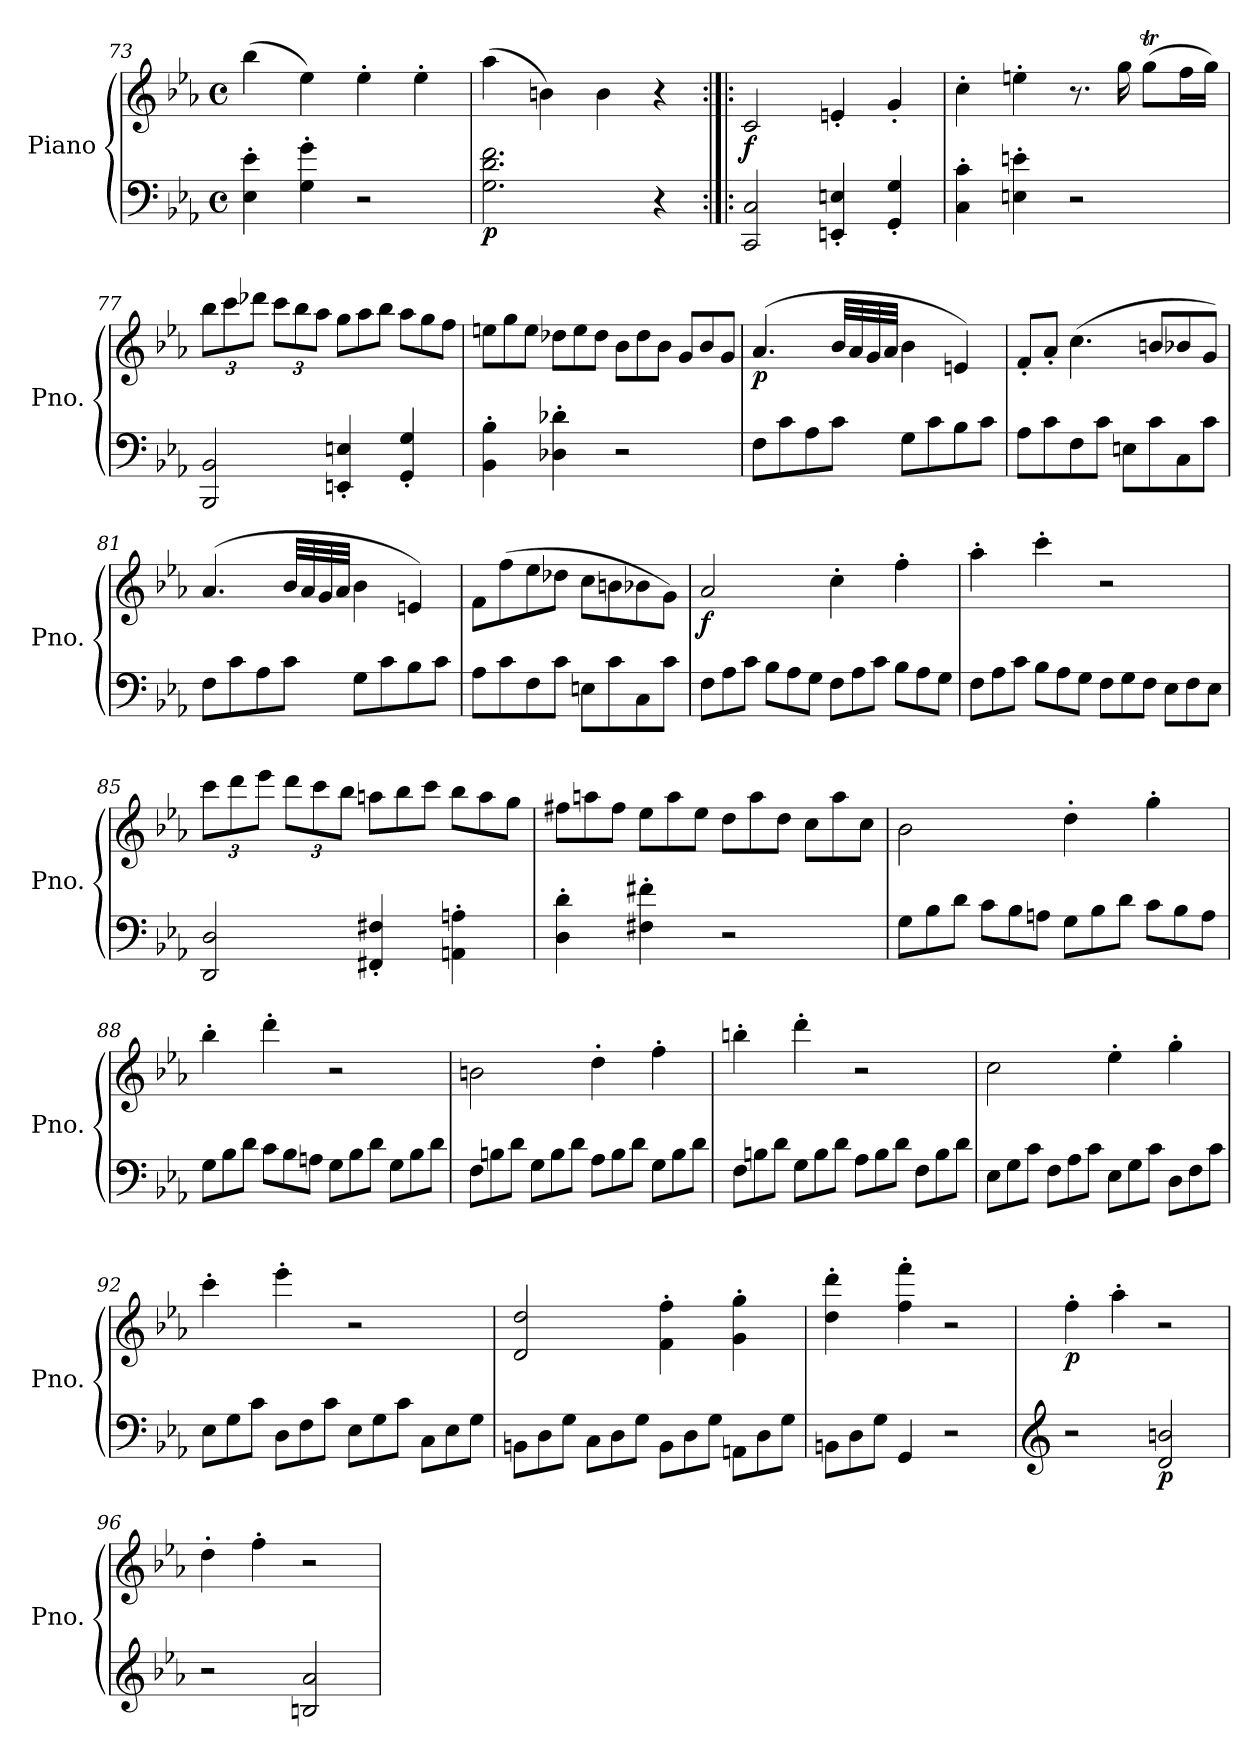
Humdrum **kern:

**kern	**kern	**dynam
*part1	*part1	*part1
*staff2	*staff1	*staff1/2
*I"Piano	*	*
*I'Pno.	*	*
*clefF4	*clefG2	*
*k[b-e-a-]	*k[b-e-a-]	*
*M4/4	*M4/4	*
*met(c)	*met(c)	*
=73	=73	=73
4E-\' 4e-\'	(>4bb-\	.
4G\' 4g\'	4ee-\)	.
2r	4ee-'\	.
.	4ee-'\	.
=74	=74	=74
!	!	!LO:DY:b=2
2.G\ 2.d\ 2.f\	(>4aa-\	p
.	4bn\)	.
.	4b\	.
4r	4r	.
=75:|!|:	=75:|!|:	=75:|!|:
!	!	!LO:DY:b
2CC/ 2C/	2c/	f
4EEn/' 4En/'	4en'/	.
4GG/' 4G/'	4g'/	.
=76	=76	=76
4C\' 4c\'	4cc'\	.
4En\' 4en\'	4een'\	.
2r	8.r	.
.	16gg\	.
.	(>8ggt\L	.
.	16ff\L	.
.	16gg\JJ)	.
!!LO:LB:g=z
=77	=77	=77
*	*Xbrackettup	*
2BBB-/ 2BB-/	12bb-\L	.
.	12ccc\	.
.	12ddd-X\J	.
.	12ccc\L	.
.	12bb-\	.
.	12aa-\J	.
*	*Xtuplet	*
4EEn/' 4En/'	12gg\L	.
.	12aa-\	.
.	12bb-\J	.
4GG/' 4G/'	12aa-\L	.
.	12gg\	.
.	12ff\J	.
=78	=78	=78
4BB-\' 4B-\'	12een\L	.
.	12gg\	.
.	12ee\J	.
4D-X\' 4d-X\'	12dd-X\L	.
.	12ee\	.
.	12dd-\J	.
2r	12b-\L	.
.	12dd-\	.
.	12b-\J	.
.	12g/L	.
.	12b-/	.
.	12g/J	.
=79	=79	=79
!	!	!LO:DY:b
8F\L	(<4.a-/	p
8c\	.	.
8A-\	.	.
8c\J	32b-/LLL	.
.	32a-/	.
.	32g/	.
.	32a-/JJJ	.
8G\L	4b-\	.
8c\	.	.
8B-\	4en/)	.
8c\J	.	.
=80	=80	=80
8A-\L	8f'/L	.
8c\	8a-'/J	.
8F\	(>4.cc\	.
8c\J	.	.
8En\L	.	.
8c\	8bn/L	.
8C\	8b-X/	.
8c\J	8g/J)	.
=81	=81	=81
8F\L	(>4.a-/	.
8c\	.	.
8A-\	.	.
8c\J	32b-/LLL	.
.	32a-/	.
.	32g/	.
.	32a-/JJJ	.
8G\L	4b-\	.
8c\	.	.
8B-\	4en/)	.
8c\J	.	.
!!LO:LB:g=z
=82	=82	=82
8A-\L	8f\L	.
8c\	(>8ff\	.
8F\	8ee-\	.
8c\J	8dd-X\J	.
8En\L	8cc\L	.
8c\	8bn\	.
8C\	8b-X\	.
8c\J	8g\J)	.
=83	=83	=83
*Xtuplet	*	*
!	!	!LO:DY:b
12F\L	2a-/	f
12A-\	.	.
12c\J	.	.
12B-\L	.	.
12A-\	.	.
12G\J	.	.
12F\L	4cc'\	.
12A-\	.	.
12c\J	.	.
12B-\L	4ff'\	.
12A-\	.	.
12G\J	.	.
=84	=84	=84
12F\L	4aa-'\	.
12A-\	.	.
12c\J	.	.
12B-\L	4ccc'\	.
12A-\	.	.
12G\J	.	.
12F\L	2r	.
12G\	.	.
12F\J	.	.
12E-\L	.	.
12F\	.	.
12E-\J	.	.
=85	=85	=85
*	*tuplet	*
2DD/ 2D/	12ccc\L	.
.	12ddd\	.
.	12eee-\J	.
.	12ddd\L	.
.	12ccc\	.
.	12bb-\J	.
*	*Xtuplet	*
4FF#X/' 4F#X/'	12aan\L	.
.	12bb-\	.
.	12ccc\J	.
4AAn\' 4An\'	12bb-\L	.
.	12aa\	.
.	12gg\J	.
!!LO:LB:g=z
=86	=86	=86
4D\' 4d\'	12ff#X\L	.
.	12aan\	.
.	12ff#\J	.
4F#X\' 4f#X\'	12ee-\L	.
.	12aa\	.
.	12ee-\J	.
2r	12dd\L	.
.	12aa\	.
.	12dd\J	.
.	12cc\L	.
.	12aa\	.
.	12cc\J	.
=87	=87	=87
12G\L	2b-\	.
12B-\	.	.
12d\J	.	.
12c\L	.	.
12B-\	.	.
12An\J	.	.
12G\L	4dd'\	.
12B-\	.	.
12d\J	.	.
12c\L	4gg'\	.
12B-\	.	.
12A\J	.	.
=88	=88	=88
12G\L	4bb-'\	.
12B-\	.	.
12d\J	.	.
12c\L	4ddd'\	.
12B-\	.	.
12An\J	.	.
12G\L	2r	.
12B-\	.	.
12d\J	.	.
12G\L	.	.
12B-\	.	.
12d\J	.	.
=89	=89	=89
12F\L	2bn\	.
12Bn\	.	.
12d\J	.	.
12G\L	.	.
12B\	.	.
12d\J	.	.
12A-\L	4dd'\	.
12B\	.	.
12d\J	.	.
12G\L	4ff'\	.
12B\	.	.
12d\J	.	.
!!LO:LB:g=z
=90	=90	=90
12F\L	4bbn'\	.
12Bn\	.	.
12d\J	.	.
12G\L	4ddd'\	.
12B\	.	.
12d\J	.	.
12A-\L	2r	.
12B\	.	.
12d\J	.	.
12F\L	.	.
12B\	.	.
12d\J	.	.
=91	=91	=91
12E-\L	2cc\	.
12G\	.	.
12c\J	.	.
12F\L	.	.
12A-\	.	.
12c\J	.	.
12E-\L	4ee-'\	.
12G\	.	.
12c\J	.	.
12D\L	4gg'\	.
12F\	.	.
12c\J	.	.
=92	=92	=92
12E-\L	4ccc'\	.
12G\	.	.
12c\J	.	.
12D\L	4eee-'\	.
12F\	.	.
12c\J	.	.
12E-\L	2r	.
12G\	.	.
12c\J	.	.
12C\L	.	.
12E-\	.	.
12G\J	.	.
=93	=93	=93
12BBn\L	2d/ 2dd/	.
12D\	.	.
12G\J	.	.
12C\L	.	.
12D\	.	.
12G\J	.	.
12BB\L	4f\' 4ff\'	.
12D\	.	.
12G\J	.	.
12AAn\L	4g\' 4gg\'	.
12D\	.	.
12G\J	.	.
=94	=94	=94
12BBn\L	4dd\' 4ddd\'	.
12D\	.	.
12G\J	.	.
4GG/	4ff\' 4fff\'	.
2r	2r	.
=95	=95	=95
*clefG2	*	*
!	!	!LO:DY:b
2r	4ff'\	p
.	4aa-'\	.
!	!	!LO:DY:b=2
2d/ 2bn/	2r	p
!!LO:PB:g=z
=96	=96	=96
2r	4dd'\	.
.	4ff'\	.
2Bn/ 2a-/	2r	.
=	=	=
*-	*-	*-
